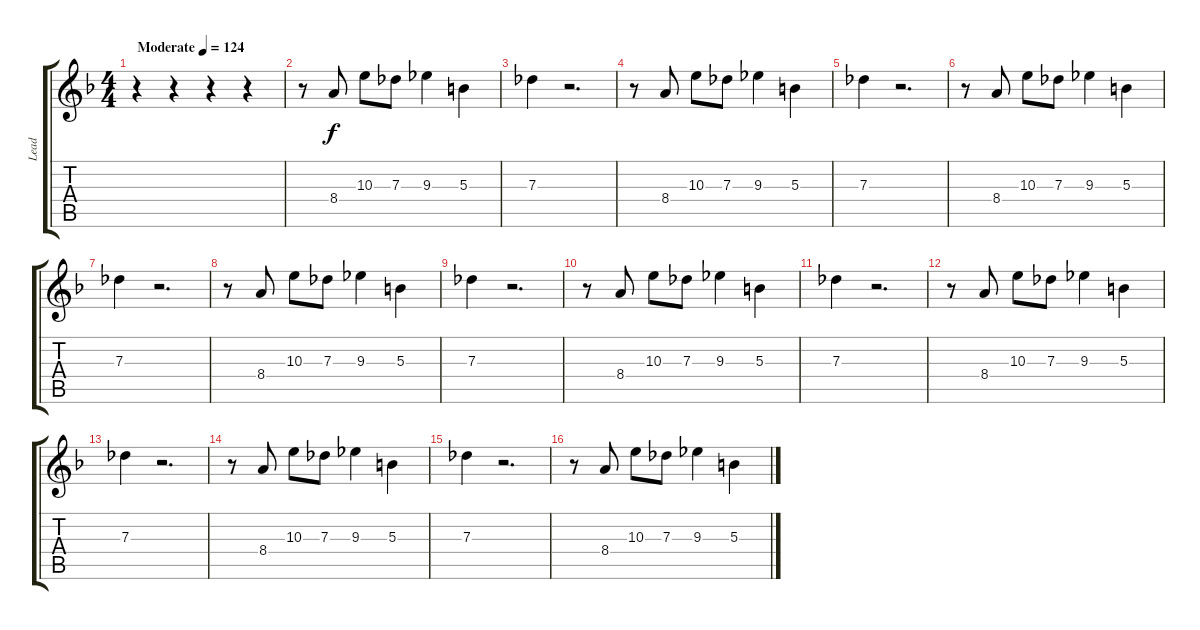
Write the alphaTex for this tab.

\track ("Lead" "Lead") {instrument acousticguitarnylon}
\staff {score tabs}
\tuning (Eb4 Bb3 Gb3 Db3 Ab2 Eb2) {hide}
\ts (4 4)
\tempo (124 "Moderate")
\clef g2
\ks f
r.4{dy f instrument acousticguitarnylon} r.4{volume 1} r.4 r.4 |
r.8 8.4.8 10.3.8 7.3.8 9.3.4 5.3.4 |
7.3.4 r.2{d} |
r.8 8.4.8 10.3.8 7.3.8 9.3.4 5.3.4 |
7.3.4 r.2{d} |
r.8 8.4.8 10.3.8 7.3.8 9.3.4 5.3.4 |
7.3.4 r.2{d} |
r.8 8.4.8 10.3.8 7.3.8 9.3.4 5.3.4 |
7.3.4 r.2{d} |
r.8{volume 10} 8.4.8 10.3.8 7.3.8 9.3.4 5.3.4 |
7.3.4 r.2{d} |
r.8 8.4.8 10.3.8 7.3.8 9.3.4 5.3.4 |
7.3.4 r.2{d} |
r.8 8.4.8 10.3.8 7.3.8 9.3.4 5.3.4 |
7.3.4 r.2{d} |
r.8 8.4.8 10.3.8 7.3.8 9.3.4 5.3.4
